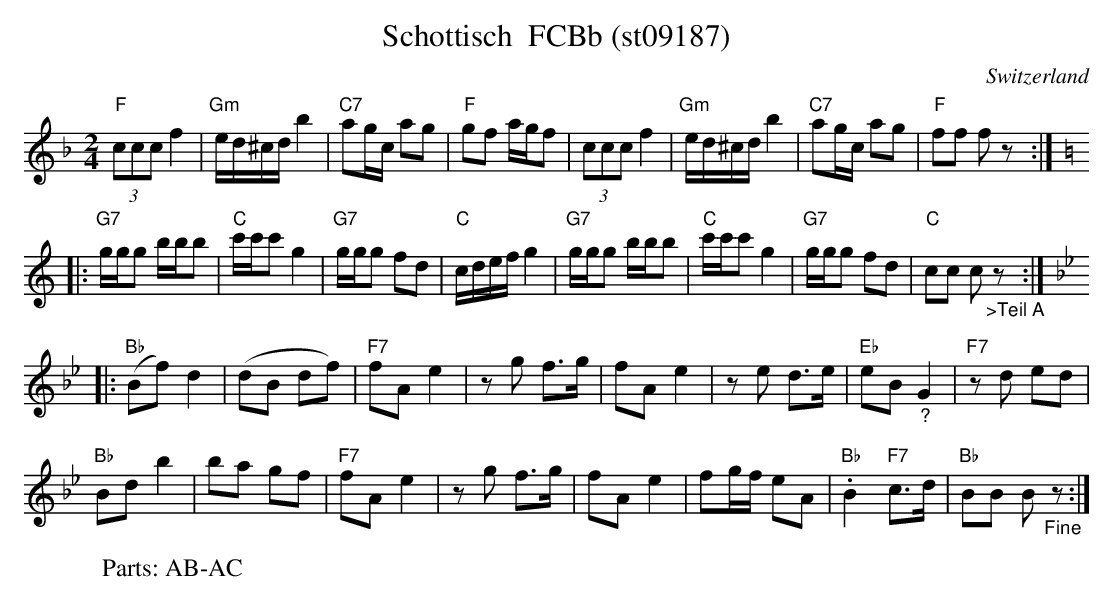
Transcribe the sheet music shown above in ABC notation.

X:1
T:Schottisch  FCBb (st09187)
M:2/4
L:1/16
O:Switzerland
K:F major
"F"(3c2c2c2 f4 | "Gm"ed^cd b4 | "C7"a2gc a2g2 | "F"g2f2 agf2 | (3c2c2c2 f4 | "Gm"ed^cd b4 | "C7"a2gc a2g2 | "F"f2f2 f2z2 :: [K:C]
"G7"ggg2 bbb2 | "C"c'c'c'2g4 | "G7"ggg2 f2d2 | "C"cdef g4 | "G7"ggg2 bbb2 | "C"c'c'c'2g4 | "G7"ggg2 f2d2 | "C"c2c2 c2"_>Teil A"z2 :: [K:Bb] [L:1/8]
("Bb"Bf)d2 | (dB df) | "F7"fAe2 | zg f>g | fAe2 | ze d>e | "Eb"eB"_?"G2 | "F7"zd ed |
"Bb"Bdb2 | ba gf | "F7"fAe2 | zg f>g | fAe2 | fg/f/ eA | ."Bb"B2 "F7"c>d | "Bb"BB B"_Fine"z :|
W:Parts: AB-AC
